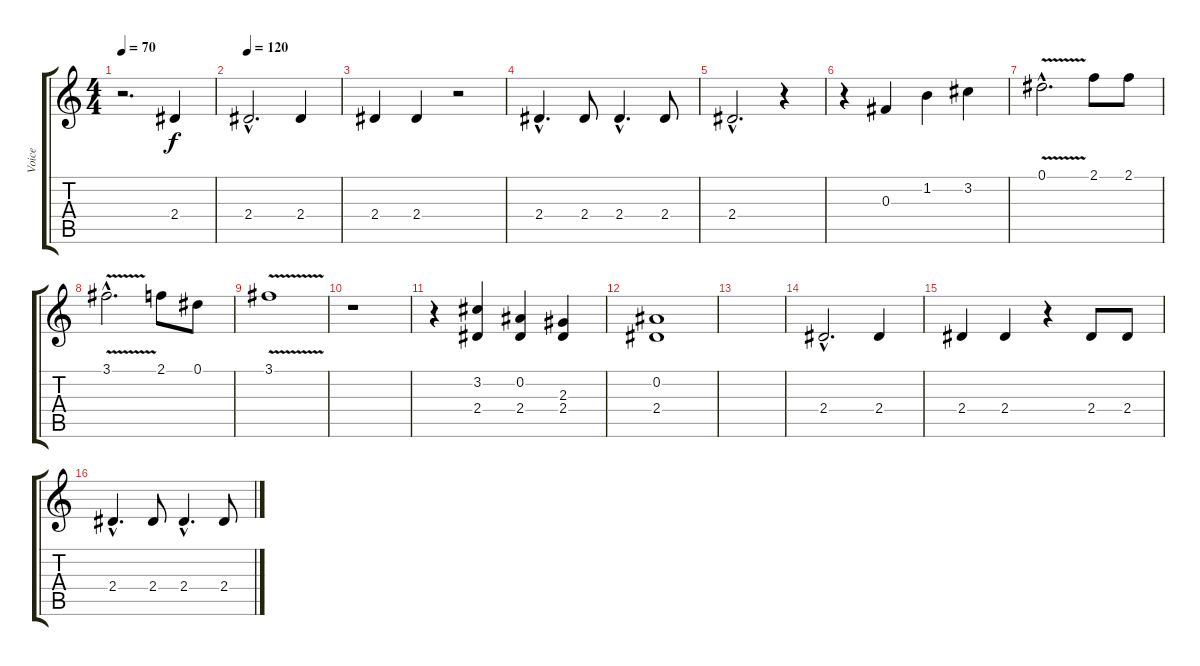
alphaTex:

\track ("Voice" "Voice") {instrument distortionguitar}
\staff {score tabs}
\tuning (Eb4 Bb3 Gb3 Db3 Ab2 Eb2) {hide}
\ts (4 4)
\tempo 70
\clef g2
\ks c
r.2{d dy f} 2.4.4 |
\tempo 120
2.4{hac}.2{d} 2.4.4 |
2.4.4 2.4.4 r.2 |
2.4{hac}.4{d} 2.4.8 2.4{hac}.4{d} 2.4.8 |
2.4{hac}.2{d} r.4 |
r.4 0.3.4 1.2.4 3.2.4 |
0.1{v hac}.2{d} 2.1.8 2.1.8 |
3.1{v hac}.2{d} 2.1.8 0.1.8 |
3.1{v}.1 |
r.1 |
r.4 (3.2 2.4).4 (0.2 2.4).4 (2.3 2.4).4 |
(0.2 2.4).1 |
|
2.4{hac}.2{d} 2.4.4 |
2.4.4 2.4.4 r.4 2.4.8 2.4.8 |
2.4{hac}.4{d} 2.4.8 2.4{hac}.4{d} 2.4.8
